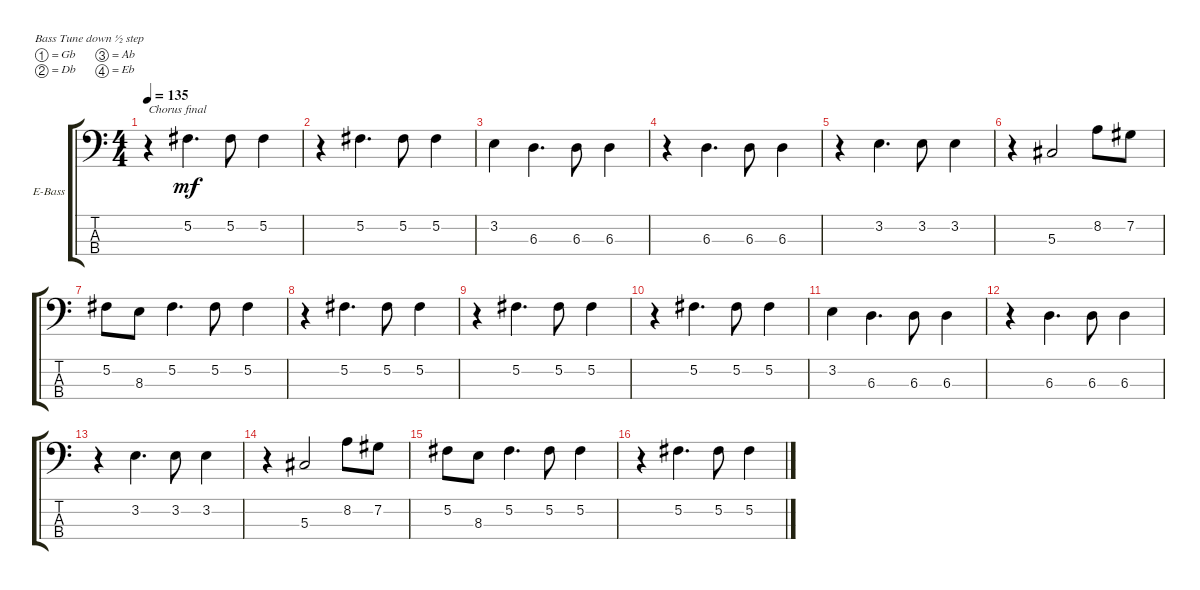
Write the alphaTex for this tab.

\bracketExtendMode groupsimilarinstruments
\firstSystemTrackNameOrientation horizontal
\otherSystemsTrackNameOrientation horizontal
\track ("Electric Bass" "E-Bass") {solo instrument electricbassfinger}
\staff {score tabs}
\tuning (Gb2 Db2 Ab1 Eb1)
\ts (4 4)
\tempo 135
\clef f4
\ks c
r.4{txt "Chorus final" dy mf} 5.2.4{d} 5.2.8 5.2.4 |
r.4 5.2.4{d} 5.2.8 5.2.4 |
3.2.4 6.3.4{d} 6.3.8 6.3.4 |
r.4 6.3.4{d} 6.3.8 6.3.4 |
r.4 3.2.4{d} 3.2.8 3.2.4 |
r.4 5.3.2 8.2.8 7.2.8 |
5.2.8 8.3.8 5.2.4{d} 5.2.8 5.2.4 |
r.4 5.2.4{d} 5.2.8 5.2.4 |
r.4 5.2.4{d} 5.2.8 5.2.4 |
r.4 5.2.4{d} 5.2.8 5.2.4 |
3.2.4 6.3.4{d} 6.3.8 6.3.4 |
r.4 6.3.4{d} 6.3.8 6.3.4 |
r.4 3.2.4{d} 3.2.8 3.2.4 |
r.4 5.3.2 8.2.8 7.2.8 |
5.2.8 8.3.8 5.2.4{d} 5.2.8 5.2.4 |
r.4 5.2.4{d} 5.2.8 5.2.4
